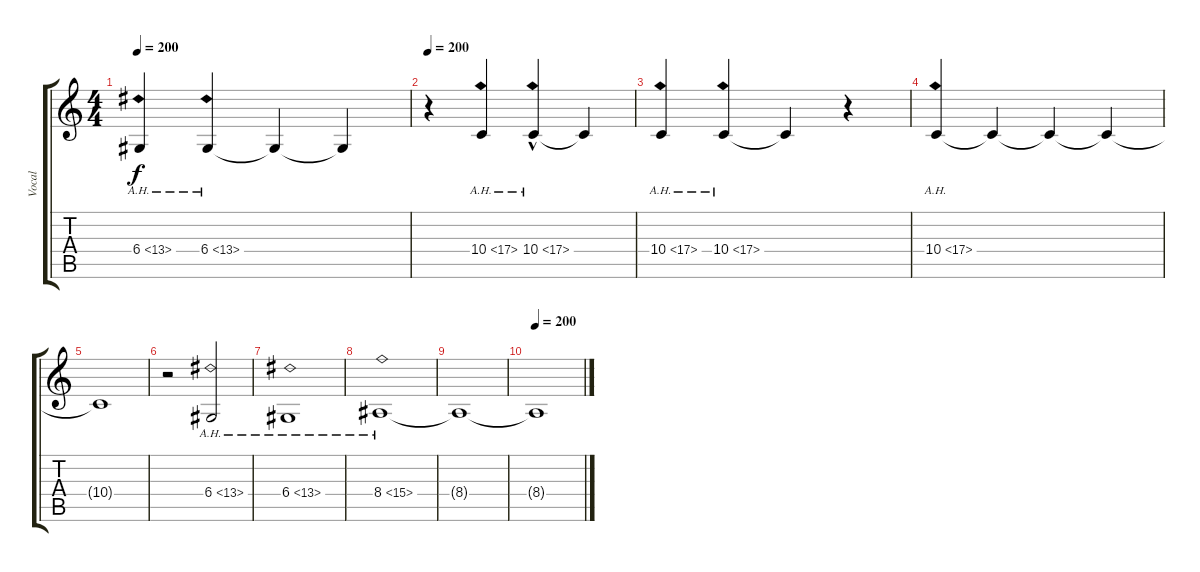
\track ("Vocal " "Vocal ") {instrument rockorgan}
\staff {score tabs}
\tuning (E4 B3 G3 D3 A2 E2) {hide}
\ts (4 4)
\tempo 200
\clef g2
\ks c
6.4{ah 7}.4{dy f} 6.4{ah 7}.4 6.4{t}.4 6.4{t}.4 |
\tempo 200
r.4 10.4{ah 7}.4 10.4{ah 7 hac}.4 10.4{t}.4 |
10.4{ah 7}.4 10.4{ah 7}.4 10.4{t}.4 r.4 |
10.4{ah 7}.4 10.4{t}.4 10.4{t}.4 10.4{t}.4 |
10.4{t}.1 |
r.2 6.4{ah 7}.2 |
6.4{ah 7}.1 |
8.4{ah 7}.1 |
8.4{t}.1 |
\tempo 200
8.4{t}.1
